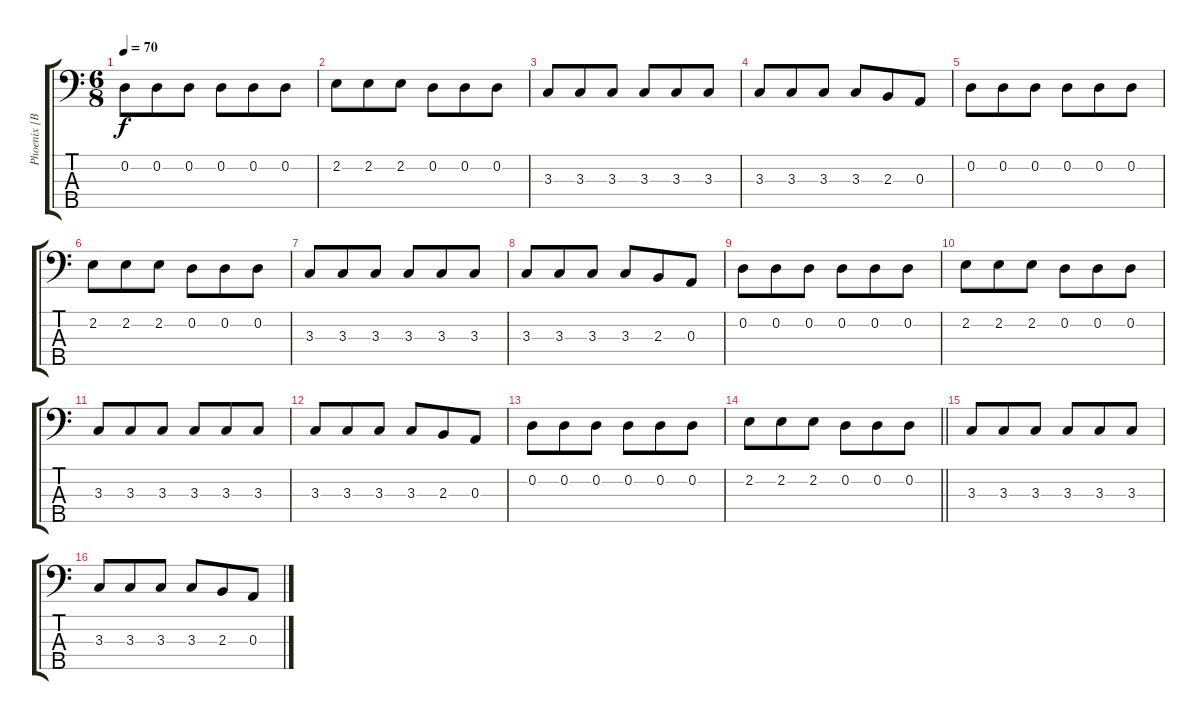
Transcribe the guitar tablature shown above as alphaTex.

\track ("Phoenix [Bass]" "Phoenix [B") {instrument electricbassfinger}
\staff {score tabs}
\tuning (G2 D2 A1 E1 B0) {hide}
\ts (6 8)
\tempo 70
\clef f4
\ks c
0.2.8{dy f} 0.2.8 0.2.8 0.2.8 0.2.8 0.2.8 |
2.2.8 2.2.8 2.2.8 0.2.8 0.2.8 0.2.8 |
3.3.8 3.3.8 3.3.8 3.3.8 3.3.8 3.3.8 |
3.3.8 3.3.8 3.3.8 3.3.8 2.3.8 0.3.8 |
0.2.8 0.2.8 0.2.8 0.2.8 0.2.8 0.2.8 |
2.2.8 2.2.8 2.2.8 0.2.8 0.2.8 0.2.8 |
3.3.8 3.3.8 3.3.8 3.3.8 3.3.8 3.3.8 |
3.3.8 3.3.8 3.3.8 3.3.8 2.3.8 0.3.8 |
0.2.8 0.2.8 0.2.8 0.2.8 0.2.8 0.2.8 |
2.2.8 2.2.8 2.2.8 0.2.8 0.2.8 0.2.8 |
3.3.8 3.3.8 3.3.8 3.3.8 3.3.8 3.3.8 |
3.3.8 3.3.8 3.3.8 3.3.8 2.3.8 0.3.8 |
0.2.8 0.2.8 0.2.8 0.2.8 0.2.8 0.2.8 |
\barLineRight lightlight
2.2.8 2.2.8 2.2.8 0.2.8 0.2.8 0.2.8 |
3.3.8 3.3.8 3.3.8 3.3.8 3.3.8 3.3.8 |
3.3.8 3.3.8 3.3.8 3.3.8 2.3.8 0.3.8
